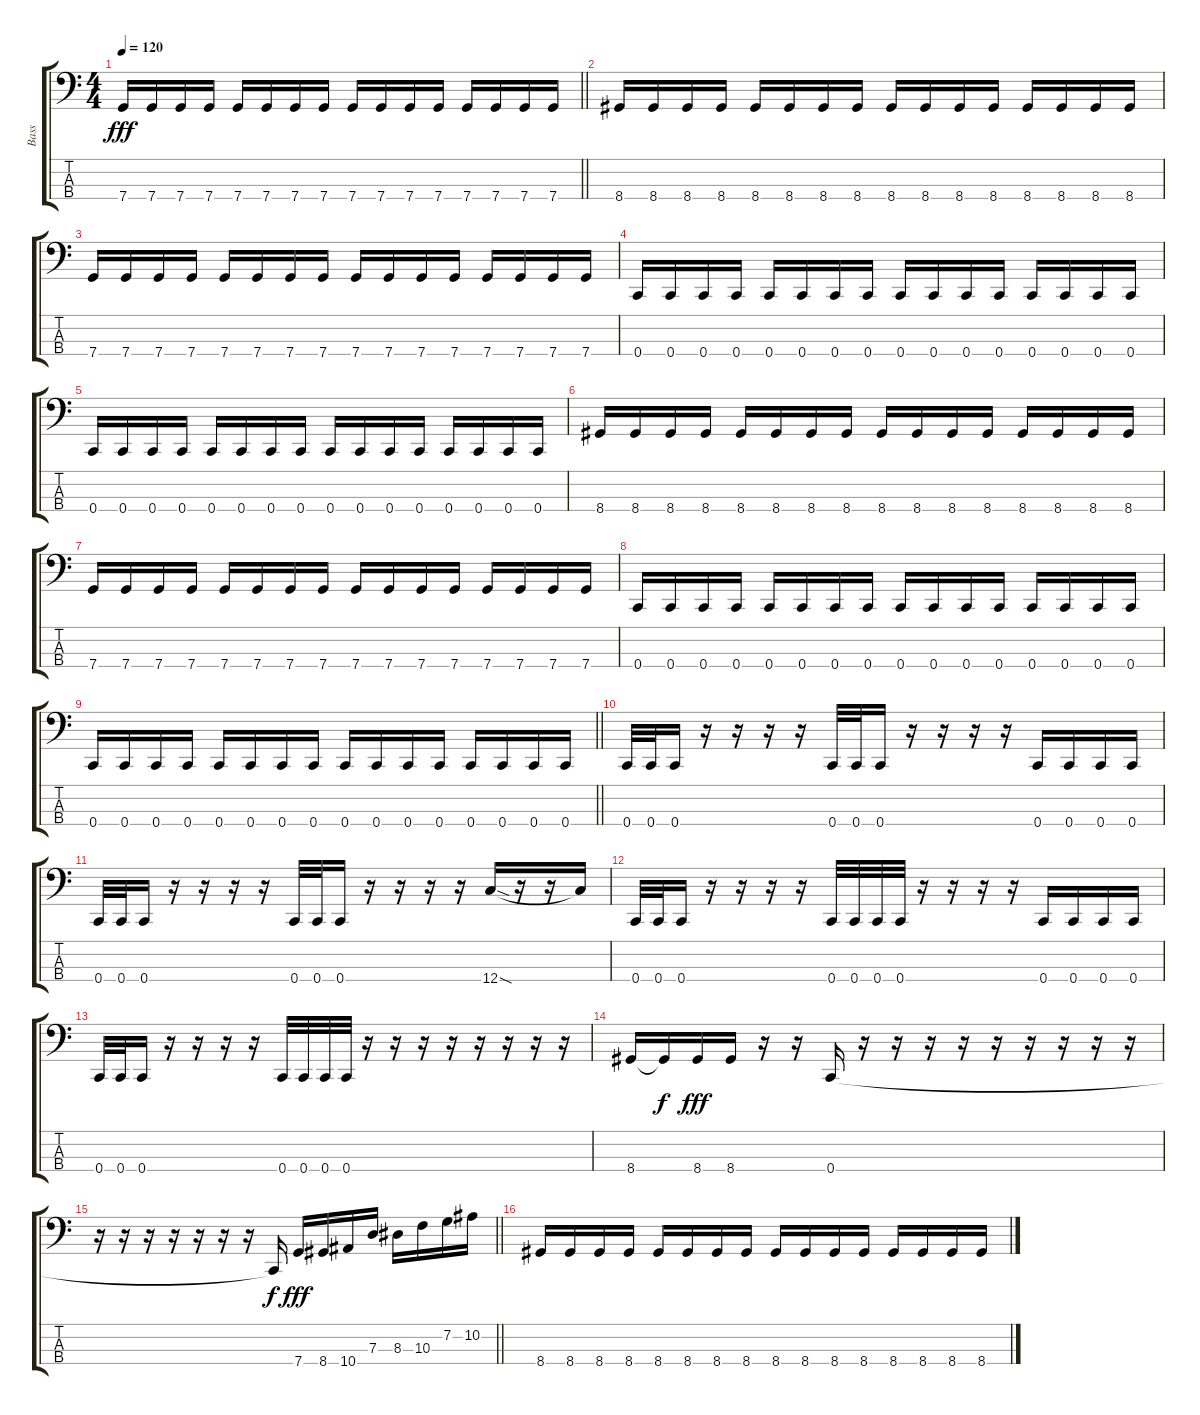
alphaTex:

\track ("Bass" "Bass") {instrument electricbasspick}
\staff {score tabs}
\tuning (F2 C2 G1 C1) {hide}
\ts (4 4)
\tempo 120
\clef f4
\barLineRight lightlight
\ks c
7.4.16{dy fff} 7.4.16 7.4.16 7.4.16 7.4.16 7.4.16 7.4.16 7.4.16 7.4.16 7.4.16 7.4.16 7.4.16 7.4.16 7.4.16 7.4.16 7.4.16 |
\section ("" "")
8.4.16 8.4.16 8.4.16 8.4.16 8.4.16 8.4.16 8.4.16 8.4.16 8.4.16 8.4.16 8.4.16 8.4.16 8.4.16 8.4.16 8.4.16 8.4.16 |
7.4.16 7.4.16 7.4.16 7.4.16 7.4.16 7.4.16 7.4.16 7.4.16 7.4.16 7.4.16 7.4.16 7.4.16 7.4.16 7.4.16 7.4.16 7.4.16 |
0.4.16 0.4.16 0.4.16 0.4.16 0.4.16 0.4.16 0.4.16 0.4.16 0.4.16 0.4.16 0.4.16 0.4.16 0.4.16 0.4.16 0.4.16 0.4.16 |
0.4.16 0.4.16 0.4.16 0.4.16 0.4.16 0.4.16 0.4.16 0.4.16 0.4.16 0.4.16 0.4.16 0.4.16 0.4.16 0.4.16 0.4.16 0.4.16 |
8.4.16 8.4.16 8.4.16 8.4.16 8.4.16 8.4.16 8.4.16 8.4.16 8.4.16 8.4.16 8.4.16 8.4.16 8.4.16 8.4.16 8.4.16 8.4.16 |
7.4.16 7.4.16 7.4.16 7.4.16 7.4.16 7.4.16 7.4.16 7.4.16 7.4.16 7.4.16 7.4.16 7.4.16 7.4.16 7.4.16 7.4.16 7.4.16 |
0.4.16 0.4.16 0.4.16 0.4.16 0.4.16 0.4.16 0.4.16 0.4.16 0.4.16 0.4.16 0.4.16 0.4.16 0.4.16 0.4.16 0.4.16 0.4.16 |
\barLineRight lightlight
0.4.16 0.4.16 0.4.16 0.4.16 0.4.16 0.4.16 0.4.16 0.4.16 0.4.16 0.4.16 0.4.16 0.4.16 0.4.16 0.4.16 0.4.16 0.4.16 |
\section ("" "")
0.4.32 0.4.32 0.4.16 r.16 r.16 r.16 r.16 0.4.32 0.4.32 0.4.16 r.16 r.16 r.16 r.16 0.4.16 0.4.16 0.4.16 0.4.16 |
0.4.32 0.4.32 0.4.16 r.16 r.16 r.16 r.16 0.4.32 0.4.32 0.4.16 r.16 r.16 r.16 r.16 12.4{sod}.16 r.16 r.16 12.4{t}.16 |
0.4.32 0.4.32 0.4.16 r.16 r.16 r.16 r.16 0.4.32 0.4.32 0.4.32 0.4.32 r.16 r.16 r.16 r.16 0.4.16 0.4.16 0.4.16 0.4.16 |
0.4.32 0.4.32 0.4.16 r.16 r.16 r.16 r.16 0.4.32 0.4.32 0.4.32 0.4.32 r.16 r.16 r.16 r.16 r.16 r.16 r.16 r.16 |
8.4.16 8.4{t}.16{dy f} 8.4.16{dy fff} 8.4.16 r.16 r.16 0.4.16 r.16 r.16 r.16 r.16 r.16 r.16 r.16 r.16 r.16 |
\barLineRight lightlight
r.16 r.16 r.16 r.16 r.16 r.16 r.16 0.4{t}.16{dy f} 7.4.16{dy fff} 8.4.16 10.4.16 7.3.16 8.3.16 10.3.16 7.2.16 10.2.16 |
\section ("" "")
8.4.16 8.4.16 8.4.16 8.4.16 8.4.16 8.4.16 8.4.16 8.4.16 8.4.16 8.4.16 8.4.16 8.4.16 8.4.16 8.4.16 8.4.16 8.4.16
